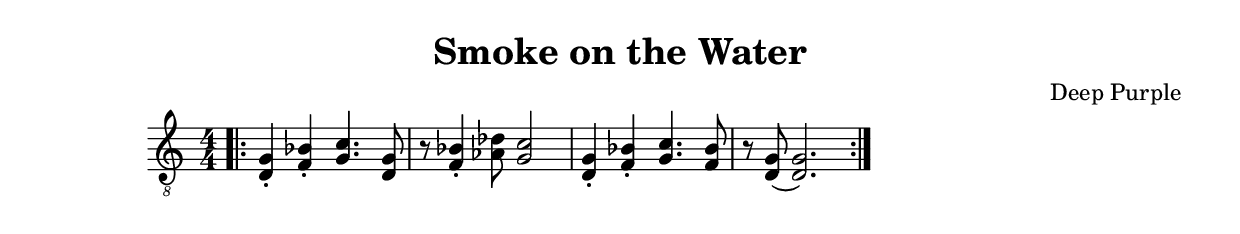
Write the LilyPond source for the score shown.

\header {
  title = "Smoke on the Water"
  composer = "Deep Purple"
}

\score {
  \relative c {
    \clef "treble_8"

    \numericTimeSignature
    \time 4/4

    \bar ".|:"

    <g' d>4\staccato <bes f>4\staccato <c g>4. <g d>8

    r8 <bes f>4\staccato <des aes>8 <c g>2

    <g d>4\staccato <bes f>4\staccato <c g>4. <bes f>8

    r8 <g d>8 ( <g d>2.)

    \bar ":|."
  }

  \layout {}
  \midi {}
}